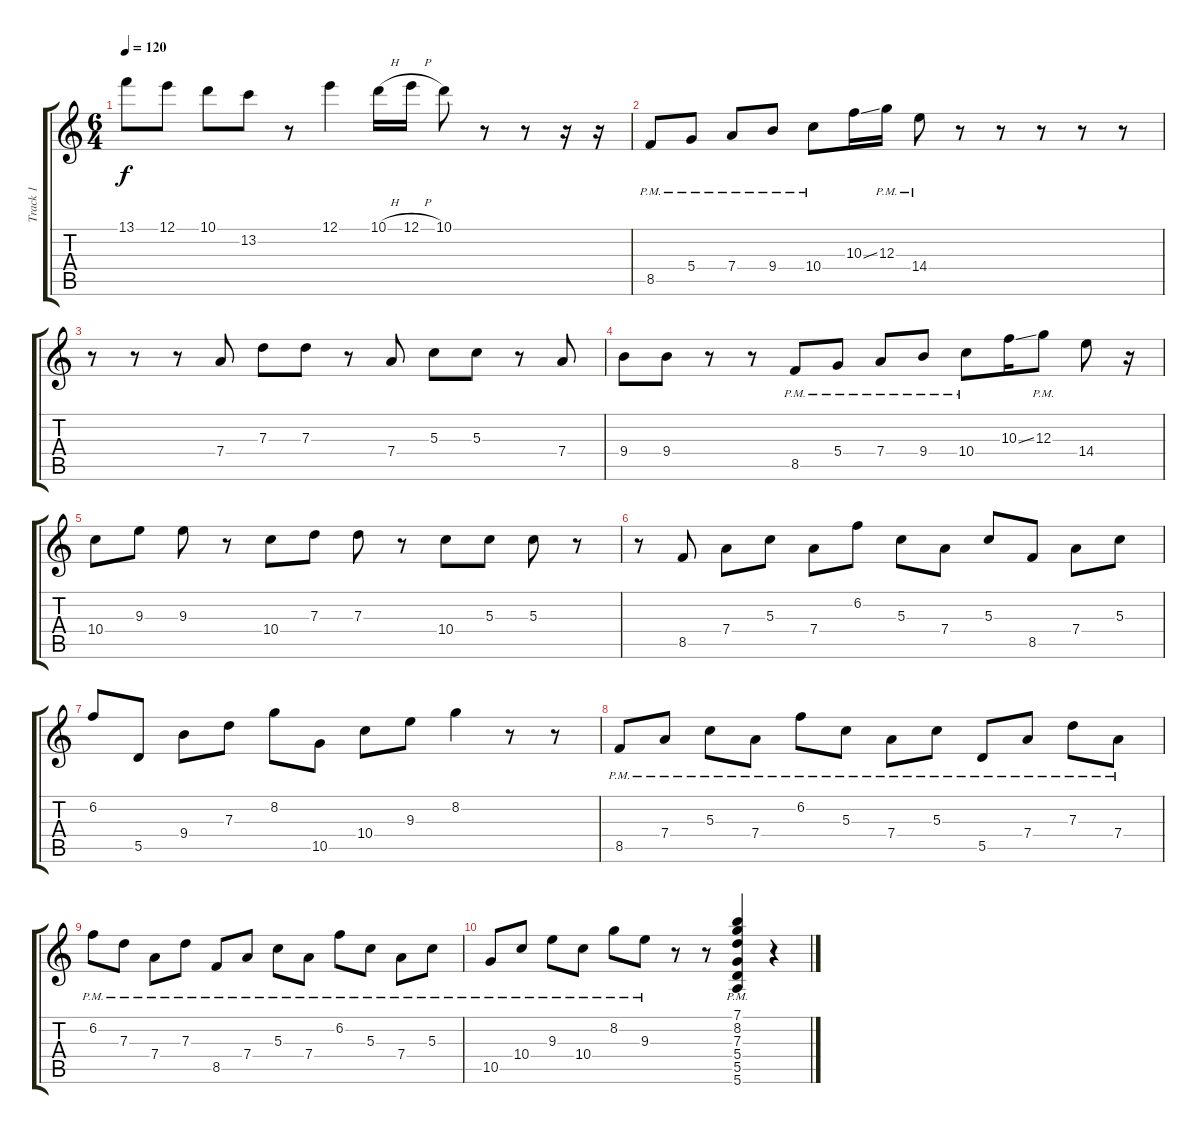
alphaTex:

\track ("Track 1" "Track 1") {instrument acousticguitarsteel}
\staff {score tabs}
\tuning (E4 B3 G3 D3 A2 E2) {hide}
\ts (6 4)
\tempo 120
\clef g2
\ks c
13.1.8{dy f} 12.1.8 10.1.8 13.2.8 r.8 12.1.4 10.1{h}.16 12.1{h}.16 10.1.8 r.8 r.8 r.16 r.16 |
8.5{pm}.8 5.4{pm}.8 7.4{pm}.8 9.4{pm}.8 10.4{pm}.8 10.3{ss}.16 12.3{pm}.16 14.4{pm}.8 r.8 r.8 r.8 r.8 r.8 |
r.8 r.8 r.8 7.4.8 7.3.8 7.3.8 r.8 7.4.8 5.3.8 5.3.8 r.8 7.4.8 |
9.4.8 9.4.8 r.8 r.8 8.5{pm}.8 5.4{pm}.8 7.4{pm}.8 9.4{pm}.8 10.4{pm}.8 10.3{ss}.16 12.3{pm}.8 14.4.8 r.16 |
10.4.8 9.3.8 9.3.8 r.8 10.4.8 7.3.8 7.3.8 r.8 10.4.8 5.3.8 5.3.8 r.8 |
r.8 8.5.8 7.4.8 5.3.8 7.4.8 6.2.8 5.3.8 7.4.8 5.3.8 8.5.8 7.4.8 5.3.8 |
6.2.8 5.5.8 9.4.8 7.3.8 8.2.8 10.5.8 10.4.8 9.3.8 8.2.4 r.8 r.8 |
8.5{pm}.8 7.4{pm}.8 5.3{pm}.8 7.4{pm}.8 6.2{pm}.8 5.3{pm}.8 7.4{pm}.8 5.3{pm}.8 5.5{pm}.8 7.4{pm}.8 7.3{pm}.8 7.4{pm}.8 |
6.2{pm}.8 7.3{pm}.8 7.4{pm}.8 7.3{pm}.8 8.5{pm}.8 7.4{pm}.8 5.3{pm}.8 7.4{pm}.8 6.2{pm}.8 5.3{pm}.8 7.4{pm}.8 5.3{pm}.8 |
10.5{pm}.8 10.4{pm}.8 9.3{pm}.8 10.4{pm}.8 8.2{pm}.8 9.3{pm}.8 r.8 r.8 (7.1{pm} 8.2{pm} 7.3{pm} 5.4{pm} 5.5{pm} 5.6{pm}).4 r.4
